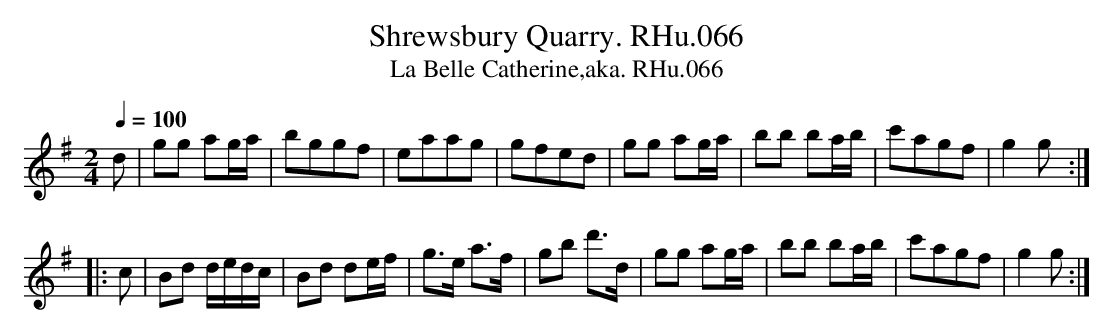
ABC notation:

X:1
T:Shrewsbury Quarry. RHu.066
T:La Belle Catherine,aka. RHu.066
M:2/4
L:1/8
Q:1/4=100
K:G
d|gg ag/2a/2|bggf|eaag|gfed|\
gg ag/2a/2|bb ba/2b/2|c'agf|g2g:|
|:c|Bd d/2e/2d/2c/2|Bd de/2f/2|g>e a>f|gb d'>d|\
gg ag/2a/2|bb ba/2b/2|c'agf|g2g:|
